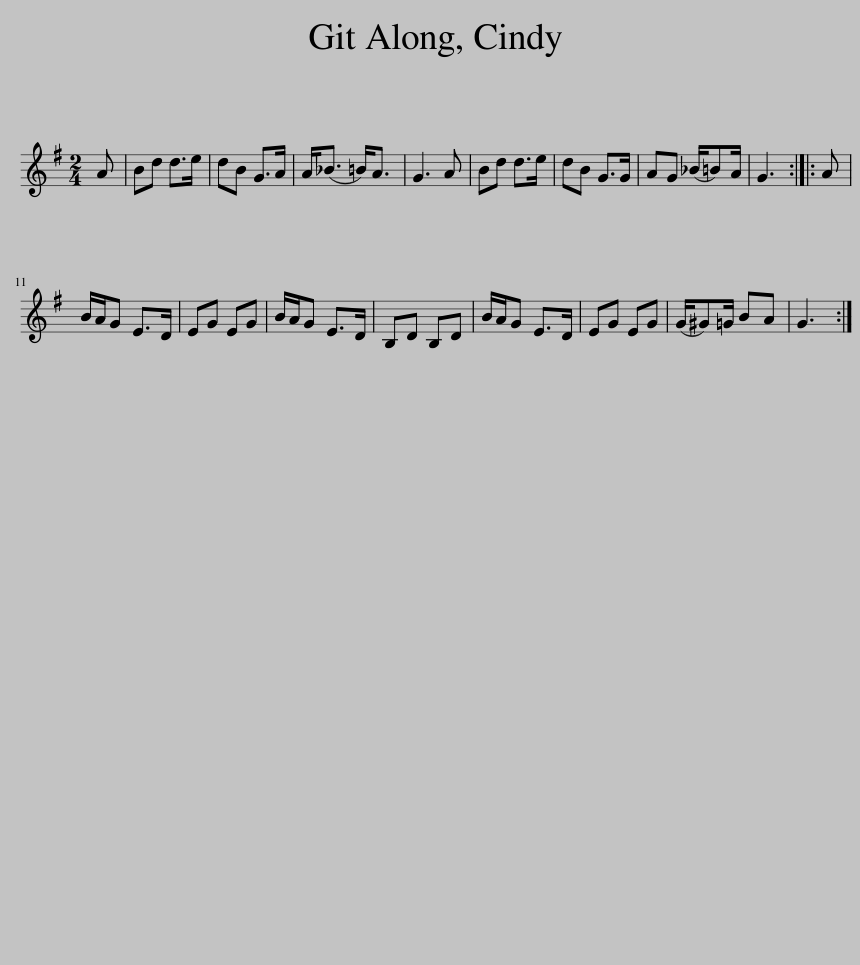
X:1
L:1/8
M:2/4
I:linebreak $
K:G
V:1 treble
V:1
 A | Bd d>e | dB G>A | A<(_B =B<)A | G3 A | %5
 Bd d>e | dB G>G | AG (_B/=B)A/ | G3 :: A |$ %10
 B/A/G E>D | EG EG | B/A/G E>D | B,D B,D | B/A/G E>D | %15
 EG EG | (G/^G)=G/ BA | G3 :| %18
